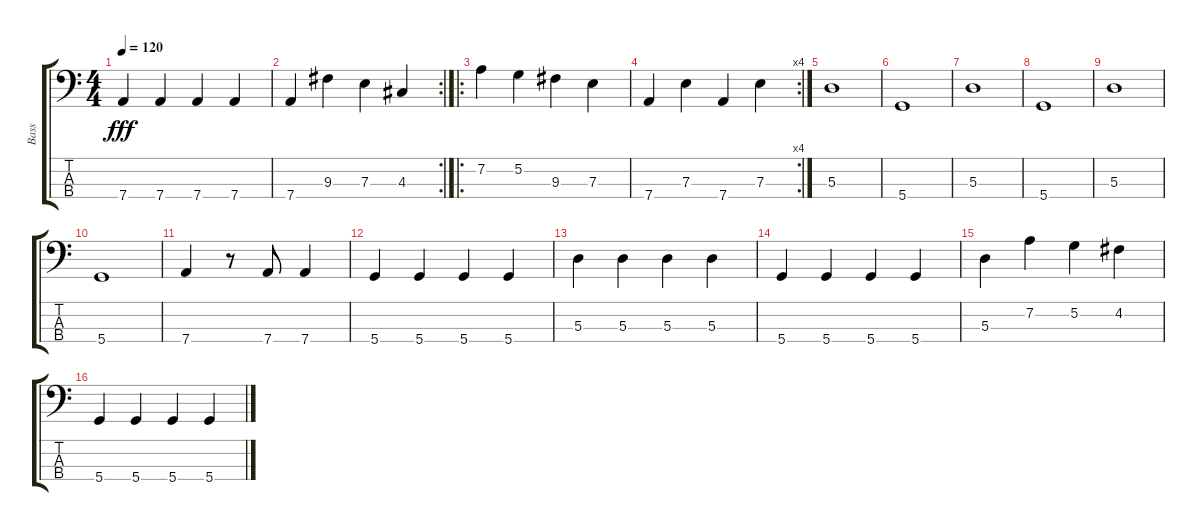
\track ("Bass" "Bass") {instrument electricbassfinger}
\staff {score tabs}
\tuning (G2 D2 A1 D1) {hide}
\ts (4 4)
\tempo 120
\clef f4
\ks c
7.4.4{dy fff} 7.4.4 7.4.4 7.4.4 |
\rc 2
7.4.4 9.3.4 7.3.4 4.3.4 |
\ro
7.2.4 5.2.4 9.3.4 7.3.4 |
\rc 4
7.4.4 7.3.4 7.4.4 7.3.4 |
5.3.1 |
5.4.1 |
5.3.1 |
5.4.1 |
5.3.1 |
5.4.1 |
7.4.4 r.8 7.4.8 7.4.4 |
5.4.4 5.4.4 5.4.4 5.4.4 |
5.3.4 5.3.4 5.3.4 5.3.4 |
5.4.4 5.4.4 5.4.4 5.4.4 |
5.3.4 7.2.4 5.2.4 4.2.4 |
5.4.4 5.4.4 5.4.4 5.4.4
